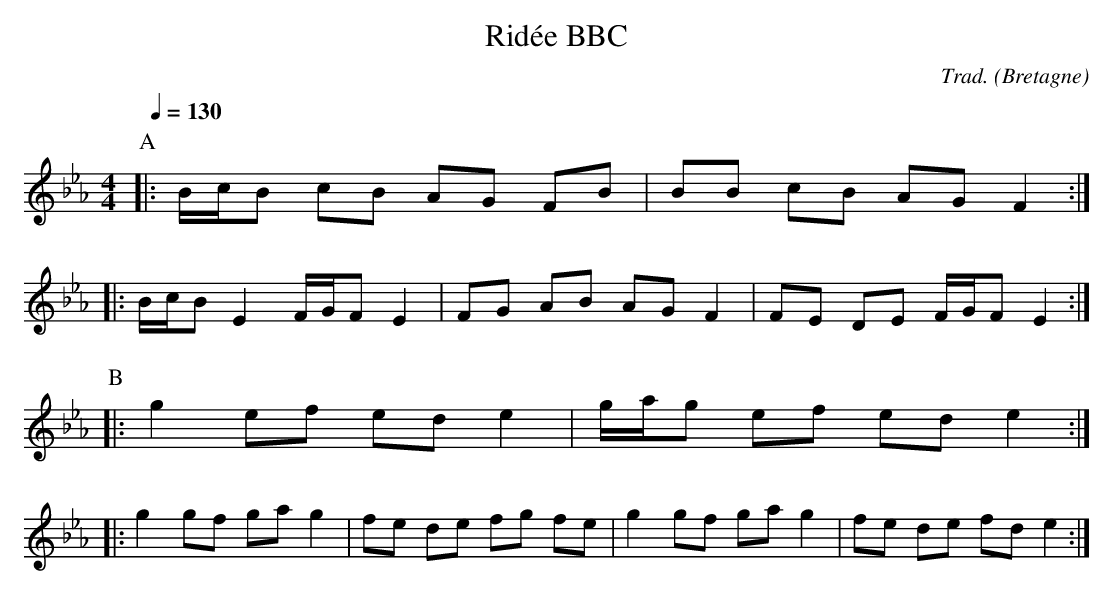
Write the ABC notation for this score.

X:1
T:Ridée BBC
C:Trad.
O:Bretagne
M:4/4
L:1/8
Q:1/4=130
K:Ebmaj
P:A
K:Eb
|: B/2c/2B cB AG FB | BB cB AG F2 ::
B/2c/2B E2 F/2G/2F E2 | FG AB AG F2 | FE DE F/2G/2F E2 :|
%%vskip 1
P:B
K:Eb
|: g2 ef ed e2 | g/a/g ef ed e2 ::
g2 gf ga g2 | fe de fg fe | g2 gf ga g2 | fe de fd e2 :|
